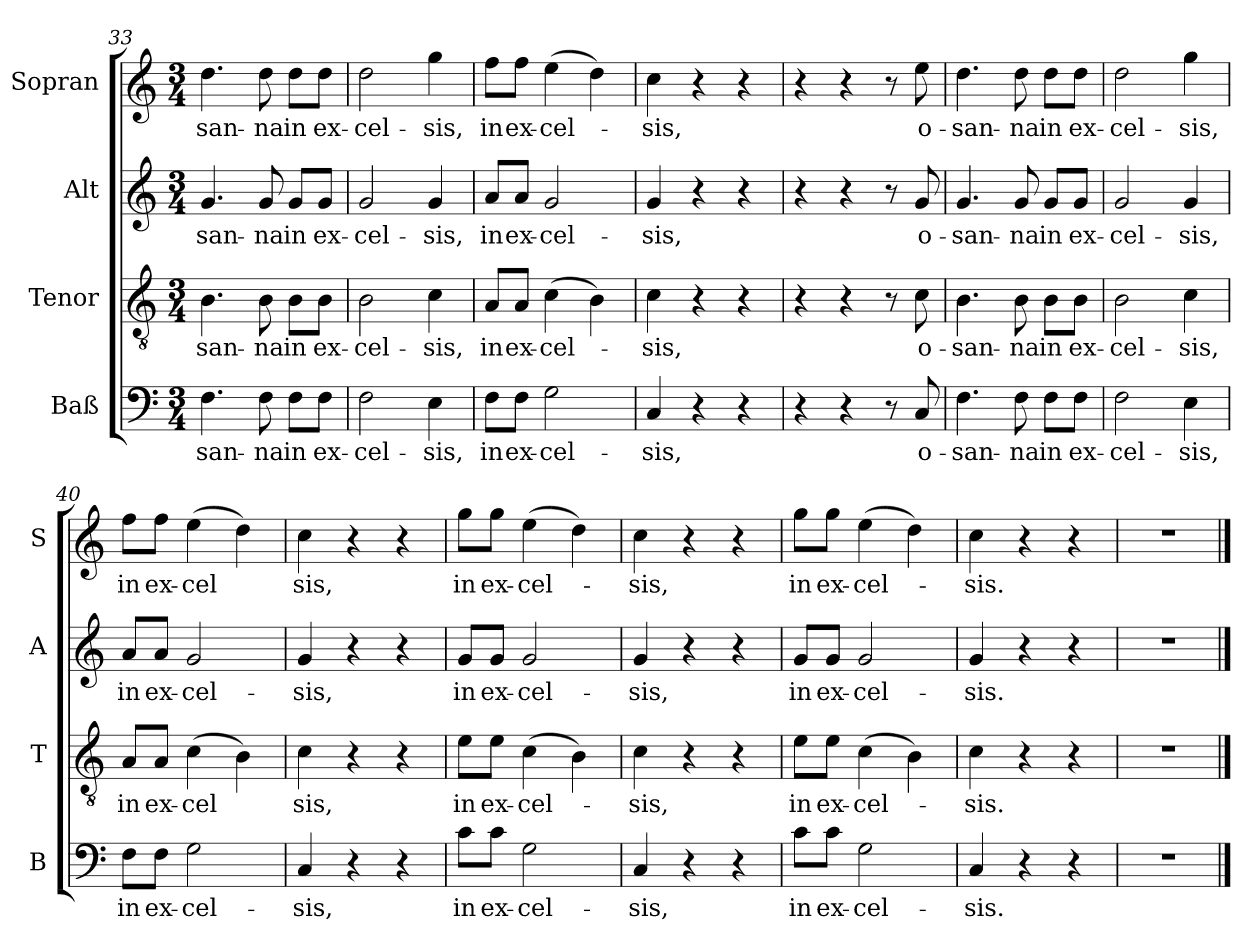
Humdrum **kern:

**kern	**text	**kern	**text	**kern	**text	**kern	**text
*part4	*part4	*part3	*part3	*part2	*part2	*part1	*part1
*staff4	*staff4	*staff3	*staff3	*staff2	*staff2	*staff1	*staff1
*I"Baß	*	*I"Tenor	*	*I"Alt	*	*I"Sopran	*
*I'B	*	*I'T	*	*I'A	*	*I'S	*
*clefF4	*	*clefGv2	*	*clefG2	*	*clefG2	*
*k[]	*	*k[]	*	*k[]	*	*k[]	*
*M3/4	*	*M3/4	*	*M3/4	*	*M3/4	*
=33	=33	=33	=33	=33	=33	=33	=33
!	!LO:LY:b	!	!LO:LY:b	!	!LO:LY:b	!	!LO:LY:b
4.F\	san-	4.B\	san-	4.g/	san-	4.dd\	san-
!	!LO:LY:b	!	!LO:LY:b	!	!LO:LY:b	!	!LO:LY:b
8F\	na	8B\	na	8g/	na	8dd\	na
!	!LO:LY:b	!	!LO:LY:b	!	!LO:LY:b	!	!LO:LY:b
8F\L	in	8B\L	in	8g/L	in	8dd\L	in
!	!LO:LY:b	!	!LO:LY:b	!	!LO:LY:b	!	!LO:LY:b
8F\J	ex-	8B\J	ex-	8g/J	ex-	8dd\J	ex-
=34	=34	=34	=34	=34	=34	=34	=34
!	!LO:LY:b	!	!LO:LY:b	!	!LO:LY:b	!	!LO:LY:b
2F\	cel-	2B\	cel-	2g/	cel-	2dd\	cel-
!	!LO:LY:b	!	!LO:LY:b	!	!LO:LY:b	!	!LO:LY:b
4E\	sis,	4c\	sis,	4g/	sis,	4gg\	sis,
=35	=35	=35	=35	=35	=35	=35	=35
!	!LO:LY:b	!	!LO:LY:b	!	!LO:LY:b	!	!LO:LY:b
8F\L	in	8A/L	in	8a/L	in	8ff\L	in
!	!LO:LY:b	!	!LO:LY:b	!	!LO:LY:b	!	!LO:LY:b
8F\J	ex-	8A/J	ex-	8a/J	ex-	8ff\J	ex-
!	!LO:LY:b	!	!LO:LY:b	!	!LO:LY:b	!	!LO:LY:b
2G\	cel-	(4c\	cel-	2g/	cel-	(4ee\	cel-
.	.	4B\)	.	.	.	4dd\)	.
=36	=36	=36	=36	=36	=36	=36	=36
!	!LO:LY:b	!	!LO:LY:b	!	!LO:LY:b	!	!LO:LY:b
4C/	sis,	4c\	sis,	4g/	sis,	4cc\	sis,
4r	.	4r	.	4r	.	4r	.
4r	.	4r	.	4r	.	4r	.
=37	=37	=37	=37	=37	=37	=37	=37
4r	.	4r	.	4r	.	4r	.
4r	.	4r	.	4r	.	4r	.
8r	.	8r	.	8r	.	8r	.
!	!LO:LY:b	!	!LO:LY:b	!	!LO:LY:b	!	!LO:LY:b
8C/	o-	8c\	o-	8g/	o-	8ee\	o-
!!LO:PB:g=z
=38	=38	=38	=38	=38	=38	=38	=38
!	!LO:LY:b	!	!LO:LY:b	!	!LO:LY:b	!	!LO:LY:b
4.F\	san-	4.B\	san-	4.g/	san-	4.dd\	san-
!	!LO:LY:b	!	!LO:LY:b	!	!LO:LY:b	!	!LO:LY:b
8F\	na	8B\	na	8g/	na	8dd\	na
!	!LO:LY:b	!	!LO:LY:b	!	!LO:LY:b	!	!LO:LY:b
8F\L	in	8B\L	in	8g/L	in	8dd\L	in
!	!LO:LY:b	!	!LO:LY:b	!	!LO:LY:b	!	!LO:LY:b
8F\J	ex-	8B\J	ex-	8g/J	ex-	8dd\J	ex-
=39	=39	=39	=39	=39	=39	=39	=39
!	!LO:LY:b	!	!LO:LY:b	!	!LO:LY:b	!	!LO:LY:b
2F\	cel-	2B\	cel-	2g/	cel-	2dd\	cel-
!	!LO:LY:b	!	!LO:LY:b	!	!LO:LY:b	!	!LO:LY:b
4E\	sis,	4c\	sis,	4g/	sis,	4gg\	sis,
=40	=40	=40	=40	=40	=40	=40	=40
!	!LO:LY:b	!	!LO:LY:b	!	!LO:LY:b	!	!LO:LY:b
8F\L	in	8A/L	in	8a/L	in	8ff\L	in
!	!LO:LY:b	!	!LO:LY:b	!	!LO:LY:b	!	!LO:LY:b
8F\J	ex-	8A/J	ex-	8a/J	ex-	8ff\J	ex-
!	!LO:LY:b	!	!LO:LY:b	!	!LO:LY:b	!	!LO:LY:b
2G\	cel-	(4c\	cel	2g/	cel-	(4ee\	cel
.	.	4B\)	.	.	.	4dd\)	.
=41	=41	=41	=41	=41	=41	=41	=41
!	!LO:LY:b	!	!LO:LY:b	!	!LO:LY:b	!	!LO:LY:b
4C/	sis,	4c\	sis,	4g/	sis,	4cc\	sis,
4r	.	4r	.	4r	.	4r	.
4r	.	4r	.	4r	.	4r	.
!!LO:LB:g=z
=42	=42	=42	=42	=42	=42	=42	=42
!	!LO:LY:b	!	!LO:LY:b	!	!LO:LY:b	!	!LO:LY:b
8c\L	in	8e\L	in	8g/L	in	8gg\L	in
!	!LO:LY:b	!	!LO:LY:b	!	!LO:LY:b	!	!LO:LY:b
8c\J	ex-	8e\J	ex-	8g/J	ex-	8gg\J	ex-
!	!LO:LY:b	!	!LO:LY:b	!	!LO:LY:b	!	!LO:LY:b
2G\	cel-	(4c\	cel-	2g/	cel-	(4ee\	cel-
.	.	4B\)	.	.	.	4dd\)	.
=43	=43	=43	=43	=43	=43	=43	=43
!	!LO:LY:b	!	!LO:LY:b	!	!LO:LY:b	!	!LO:LY:b
4C/	sis,	4c\	sis,	4g/	sis,	4cc\	sis,
4r	.	4r	.	4r	.	4r	.
4r	.	4r	.	4r	.	4r	.
=44	=44	=44	=44	=44	=44	=44	=44
!	!LO:LY:b	!	!LO:LY:b	!	!LO:LY:b	!	!LO:LY:b
8c\L	in	8e\L	in	8g/L	in	8gg\L	in
!	!LO:LY:b	!	!LO:LY:b	!	!LO:LY:b	!	!LO:LY:b
8c\J	ex-	8e\J	ex-	8g/J	ex-	8gg\J	ex-
!	!LO:LY:b	!	!LO:LY:b	!	!LO:LY:b	!	!LO:LY:b
2G\	cel-	(4c\	cel-	2g/	cel-	(4ee\	cel-
.	.	4B\)	.	.	.	4dd\)	.
=45	=45	=45	=45	=45	=45	=45	=45
!	!LO:LY:b	!	!LO:LY:b	!	!LO:LY:b	!	!LO:LY:b
4C/	sis.	4c\	sis.	4g/	sis.	4cc\	sis.
4r	.	4r	.	4r	.	4r	.
4r	.	4r	.	4r	.	4r	.
=46	=46	=46	=46	=46	=46	=46	=46
!LO:N:vis=2	!	!LO:N:vis=2	!	!LO:N:vis=2	!	!LO:N:vis=2	!
2.r	.	2.r	.	2.r	.	2.r	.
==	==	==	==	==	==	==	==
*-	*-	*-	*-	*-	*-	*-	*-
